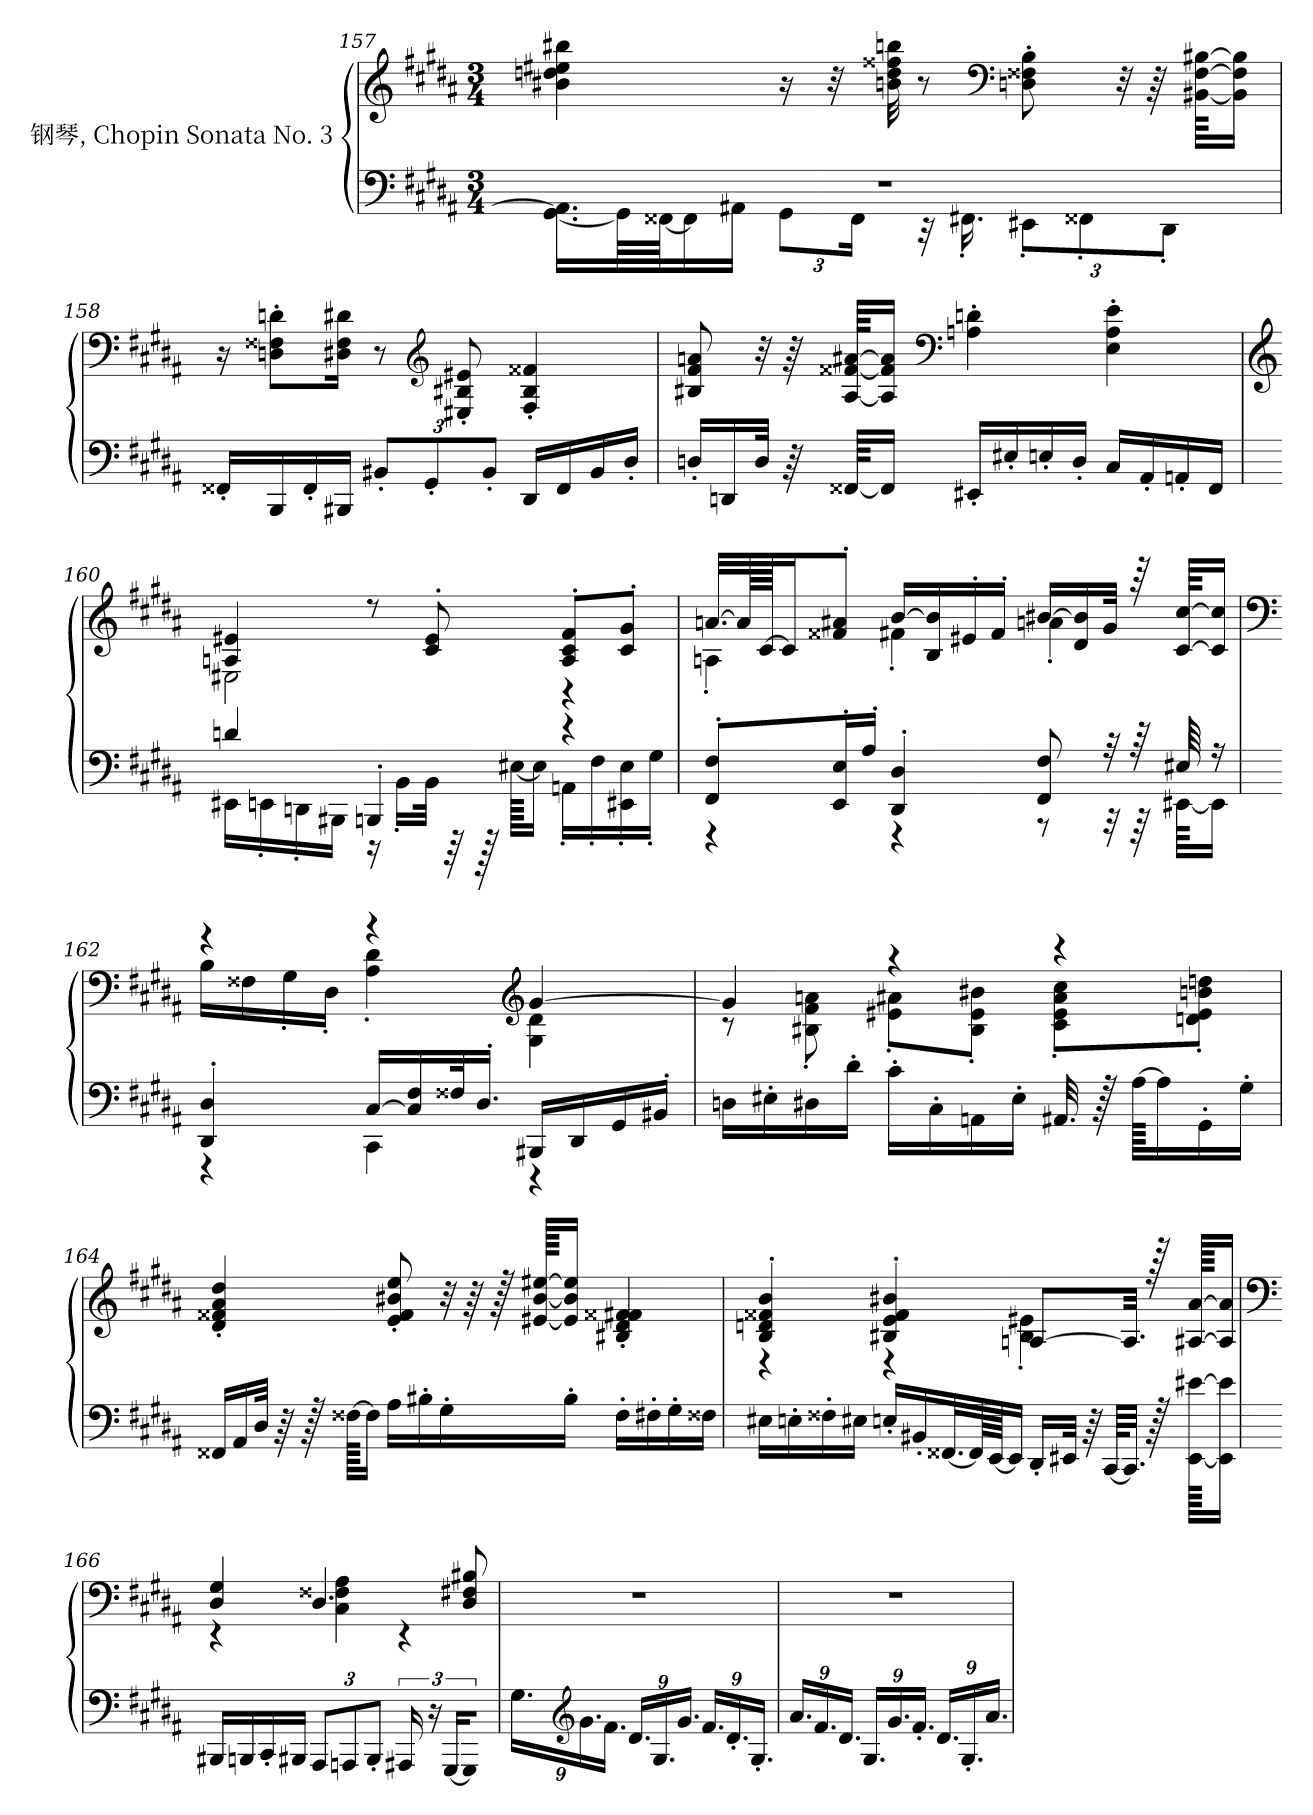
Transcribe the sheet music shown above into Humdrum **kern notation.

**kern	**kern
*part1	*part1
*staff2	*staff1
*I"钢琴, Chopin Sonata No. 3	*
!!LO:LB:g=z
*clefF4	*clefG2
*k[f#c#g#d#a#]	*k[f#c#g#d#a#]
*M3/4	*M3/4
=157	=157
*^	*
2.r	[16.GG#\ 16.AA\]LL	4b#X\ 4ddn\ 4ee#X\ 4bb#X\
.	64GG#\LL]	.
.	[64FF##X\JJ	.
.	16FF##\]	.
.	16AA#X\JJ	.
*	*Xbrackettup	*
.	12GG#\L	16r
.	.	32r
.	24FF##\Jk	.
.	.	32bn\ 32dd\ 32ff##X\ 32bbn\
.	32r	8r
.	16.FF#X'\	.
*	*	*clefF4
.	12EE#X'\L	8Dn\' 8F##X\' 8B\'
.	12FF##X'\	.
.	.	32r
.	.	64r
.	12DD#'\J	.
.	.	[64BB#X\ [64F##\ [64B#X\KKLL
.	.	16BB#\] 16F##\] 16B#\]JJ
*v	*v	*
!!LO:LB:g=z
=158	=158
16FF##X'/LL	16r
16BBB/	8Dn\' 8F##X\' 8dn\'L
16FF##'/	.
16BBB#X/JJ	16D#X\ 16F##\ 16d#X\Jk
12BB#X'/L	8r
12GG#'/	.
*	*clefG2
.	8E#X/' 8B#X/' 8e#X/'
12BB#'/J	.
16DD#/LL	4F##/' 4B#/' 4f##X/'
16FF##/	.
16BB#/	.
16D#'/JJ	.
=159	=159
16Dn'/LL	8B#X/ 8f#/ 8an/
16DDn/	.
32D/JJk	32r
64r	64r
[64FF##X/KKLL	[64A#/ [64f##X/ [64a#X/KKLL
16FF##/JJ]	16A#/] 16f##/] 16a#/]JJ
*	*clefF4
16EE#X'/LL	4An\' 4dn\'
16E#X'/	.
16En'/	.
16D'/JJ	.
16C#/LL	4E\' 4A\' 4e\'
16AA#'/	.
16AAn'/	.
16FF##/JJ	.
!!LO:PB:g=z
=160	=160
*	*clefG2
*^	*^
4dn/	16EE#X\LL	4An/ 4e#X/	2E#X\
.	16EEn'\	.	.
.	16DDn'\	.	.
.	16BBB#X\JJ	.	.
4BBBn'/	16r	8r	.
.	16BB'\LL	.	.
.	32BB\JJk	8c#/' 8e#/'	.
.	64r	.	.
.	128r	.	.
.	[128E#X\KKKLL	.	.
.	16E#\JJ]	.	.
4r	16AAn'\LL	8A/' 8c#/' 8f#/'L	4r
.	16F#'\	.	.
.	16EE#X\' 16E#\'	8c#/' 8g#/'J	.
.	16G#'\JJ	.	.
!!LO:LB:g=z	!!
=161	=161	=161	=161
8FF#/' 8F#/'L	4r	[32.an/LLL	4An'\
.	.	128a/LL]	.
.	.	[128c#/JJJ	.
.	.	16c#/J]	.
16EE/' 16E/'L	.	8f##X/' 8a#X/'J	.
16A#'/JJ	.	.	.
4DD#/' 4D#/'	4r	[16b/LL	4f#X'\
.	.	16B/ 16b/]	.
.	.	16e#X'/	.
.	.	16f#'/JJ	.
8FF#/ 8F#/	8r	[16b#X/LL	4an'\
.	.	16d#/ 16b#/]	.
32r	32r	32g#/JJk	.
64r	64r	64r	.
64E#X/	[64EE#X\KKLL	[64c#/ [64cc#/KKLL	.
16r	16EE#\JJ]	16c#/] 16cc#/]JJ	.
!!LO:LB:g=z	!!
=162	=162	=162	=162
*	*	*clefF4	*
4DD#/' 4D#/'	4r	4r	16B\LL
.	.	.	16F##X\
.	.	.	16G#'\
.	.	.	16D#'\JJ
[16C#/LL	4CC#\	4r	4A#\' 4d#\'
16C#/] 16F#/	.	.	.
32F##X/K	.	.	.
16.D#'/JJ	.	.	.
*	*	*clefG2	*
16BBB#X/LL	4r	[4g#/	4G#\ 4d#\
16DD#/	.	.	.
16GG#/	.	.	.
16BB#X'/JJ	.	.	.
*v	*v	*	*
=163	=163	=163
16Dn\LL	4g#/]	8r
16E#X'\	.	.
16D#X\	.	8B#X\' 8f#\' 8an\'
16d#'\JJ	.	.
16c#'\LL	4r	8e#X\' 8a#X\'L
16C#'\	.	.
16AAn\	.	8B#\' 8e#\' 8b#X\'J
16E#'\JJ	.	.
32.AA#X/	4r	8c#\' 8e#\' 8a#\' 8cc#\'L
128r	.	.
[128A#\KKKLL	.	.
16A#\]	.	.
16GG#'\	.	8dn\' 8e#\' 8bn\' 8ddn\'J
16G#'\JJ	.	.
*	*v	*v
!!LO:LB:g=z
=164	=164
16FF##X/LL	4d#/' 4f##X/' 4a#/' 4dd#/'
16AA#/	.
32D#/JJk	.
64r	.
128r	.
[128F##X\KKKLL	.
16F##\JJ]	.
16A#\LL	8e/' 8f##/' 8b#X/' 8ee/'
16B#X'\	.
16G#'\	32r
.	64r
.	128r
.	[128e#X/ [128b#/ [128ee#X/KKKLL
16B#'\JJ	16e#/] 16b#/] 16ee#/]JJ
16F##'\LL	4B#X/' 4d#/' 4f#X/' 4f##X/'
16F#X'\	.
16G#'\	.
16F##X\JJ	.
!!LO:LB:g=z
=165	=165
*	*^
16E#X\LL	4B/' 4dn/' 4f##X/' 4b/'	4r
16En'\	.	.
16F##X'\	.	.
16E#X\JJ	.	.
16En'/LL	4B#X/' 4e/' 4f##/' 4b#X/'	4r
16BB#X'/	.	.
[32.FF##X/L	.	.
128FF##/LL]	.	.
[128EE/JJJ	.	.
16EE/JJ]	.	.
16DD#'/LL	[8An/L	4B#\' 4e#X\'
32EE#X/JJk	.	.
64r	.	.
[64CC#/KLLL	.	.
32.CC#/JJJ]	32.A/Jkk]	.
128r	128r	.
[128EE#\ [128e#X\KKKLL	[128A#X/ [128a#/KKKLL	.
16EE#\] 16e#\]JJ	16A#/] 16a#/]JJ	.
!!LO:LB:g=z	!!
=166	=166	=166
*	*clefF4	*
16BBB#X/LL	4D#/ 4G#/	4r
16BBBn/	.	.
16CC#'/	.	.
16BBB#X/JJ	.	.
12AAA#/L	4.D#/	4C#\ 4F##X\ 4A#\
12AAAn/	.	.
12BBB#'/J	.	.
*brackettup	*	*
24AAA#X/	.	4r
24r	.	.
[24GGG#/KL	.	.
8GGG#/J]	8D#/ 8F#X/ 8B#X/	.
*	*v	*v
=167	=167
*Xbrackettup	*
18.G#\LL	2.r
*clefG2	*
18.g#\	.
18.f#\JJ	.
18.d#/LL	.
18.G#/	.
18.g#/JJ	.
18.f#/LL	.
18.d#'/	.
18.G#'/JJ	.
!!LO:PB:g=z
=168	=168
18.a#/LL	2.r
18.f#/	.
18.d#/JJ	.
18.G#/LL	.
18.g#/	.
18.f#'/JJ	.
18.d#/LL	.
18.G#'/	.
18.a#/JJ	.
=	=
*-	*-
